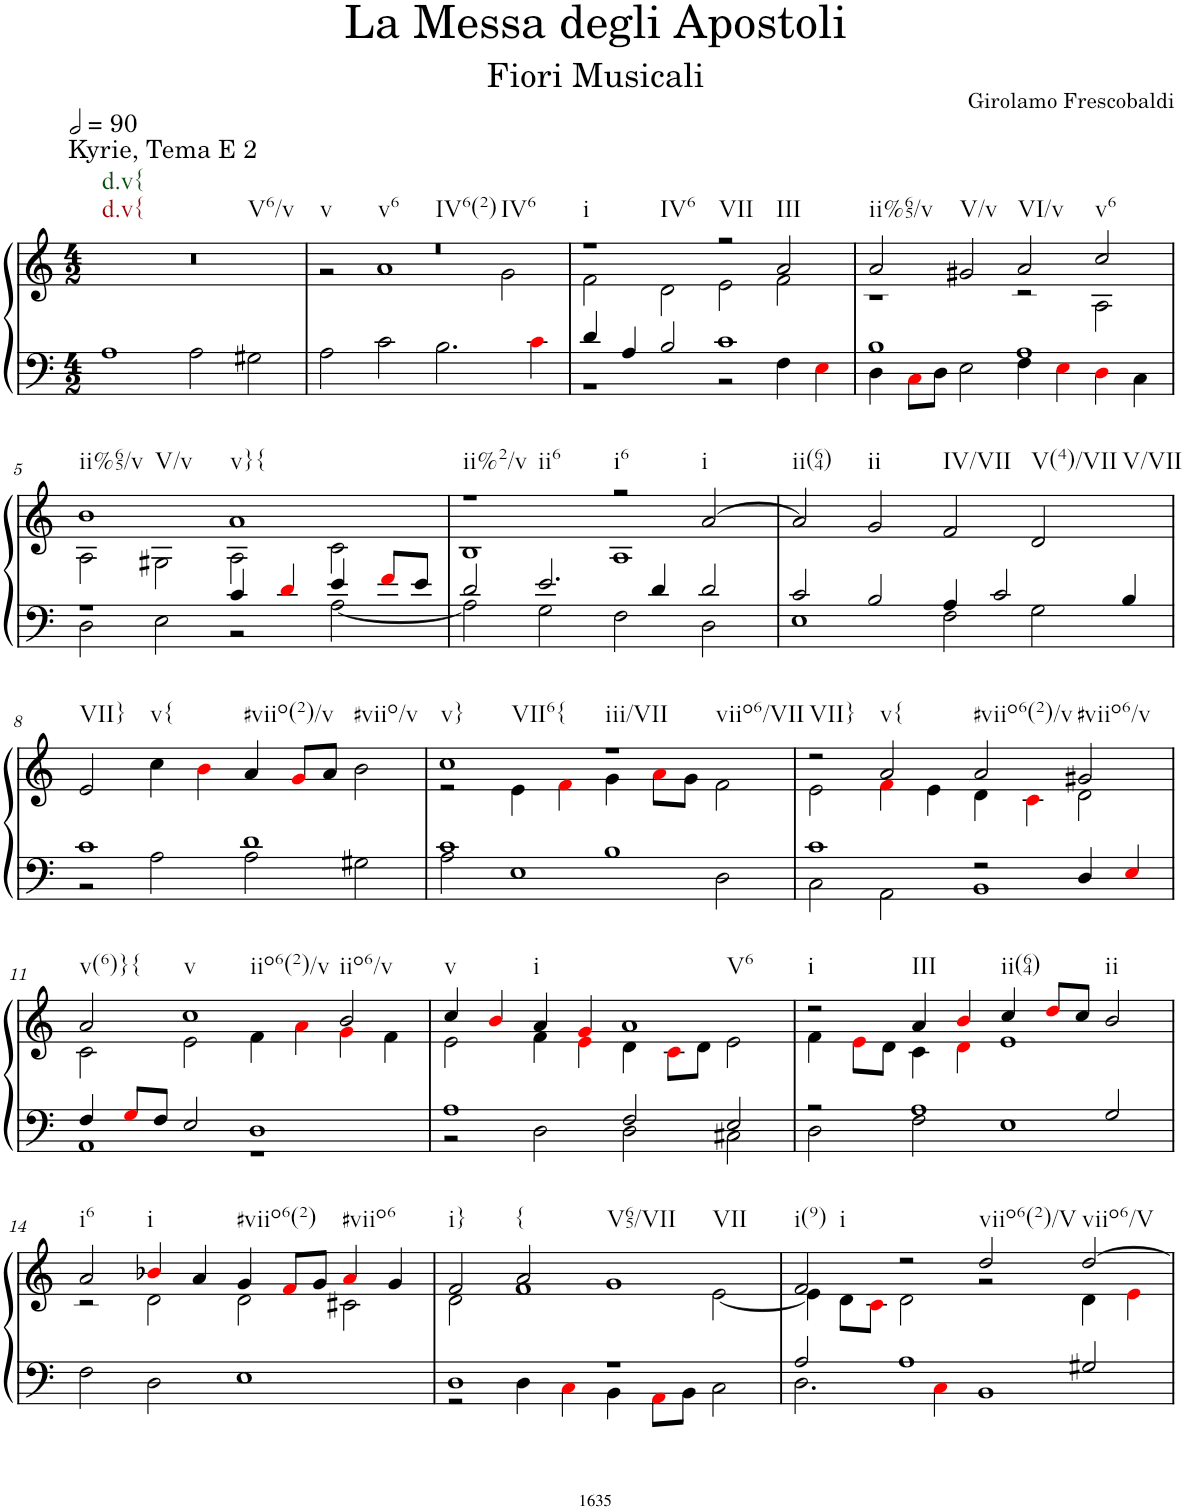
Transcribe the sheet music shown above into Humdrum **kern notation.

**kern	**kern
*part1	*part1
*staff2	*staff1
*I"Organ	*
*I'Org.	*
*clefF4	*clefG2
*k[]	*k[]
*M4/2	*M4/2
*MM180	*MM180
=1	=1
!	!LO:TX:a:t=Kyrie, Tema E 2
!	!LO:TX:b:t=d.v{
!	!LO:TX:b:t=d.v{
!	!LO:TX:b:t=V6/v
1A	0r
2A\	.
2G#X\	.
=2	=2
*	*^
!	!LO:TX:b:t=v	!
!	!LO:TX:b:t=v6	!
!	!LO:TX:b:t=IV6(2)	!
!	!LO:TX:b:t=IV6	!
2A\	0r	2r
2c\	.	1a
2.B\	.	.
.	.	2g\
4ci\	.	.
=3	=3	=3
*^	*	*
!	!	!LO:TX:b:t=i	!
!	!	!LO:TX:b:t=IV6	!
4d/	1r	1r	2f\
4A/	.	.	.
2B/	.	.	2d\
!	!	!LO:TX:b:t=VII	!
1c	2r	2r	2e\
!	!	!LO:TX:b:t=III	!
.	4F\	2a/	2f\
.	4Ei\	.	.
=4	=4	=4	=4
!	!	!LO:TX:b:t=ii%65/v	!
1B	4D\	2a/	1r
.	8Ci\L	.	.
.	8D\J	.	.
!	!	!LO:TX:b:t=V/v	!
.	2E\	2g#X/	.
!	!	!LO:TX:b:t=VI/v	!
1A	4F\	2a/	2r
.	4Ei\	.	.
!	!	!LO:TX:b:t=v6	!
.	4Di\	2cc/	2A\
.	4C\	.	.
!!LO:LB:g=z	!!
=5	=5	=5	=5
!	!	!LO:TX:b:t=ii%65/v	!
!	!	!LO:TX:b:t=V/v	!
1r	2D\	1b	2A\
.	2E\	.	2G#X\
!	!	!LO:TX:b:t=v}{	!
4c/	2r	1a	2A\
4di/	.	.	.
4e/	[2A\	.	2c\
8fi/L	.	.	.
8e/J	.	.	.
=6	=6	=6	=6
!	!	!LO:TX:b:t=ii%2/v	!
!	!	!LO:TX:b:t=ii6	!
2d/	2A\]	1r	1B
2.e/	2G\	.	.
!	!	!LO:TX:b:t=i6	!
.	2F\	2r	1A
4d/	.	.	.
!	!	!LO:TX:b:t=i	!
2d/	2D\	[2a/	.
*	*	*v	*v
=7	=7	=7
!	!	!LO:TX:b:t=ii(64)
2c/	1E	2a/]
!	!	!LO:TX:b:t=ii
2B/	.	2g/
!	!	!LO:TX:b:t=IV/VII
4A/	2F\	2f/
2c/	.	.
!	!	!LO:TX:b:t=V(4)/VII
!	!	!LO:TX:b:t=V/VII
.	2G\	2d/
4B/	.	.
!!LO:LB:g=z
=8	=8	=8
!	!	!LO:TX:b:t=VII}
1c	2r	2e/
!	!	!LO:TX:b:t=v{
.	2A\	4cc\
.	.	4bi\
!	!	!LO:TX:b:t=#viio(2)/v
1d	2A\	4a/
.	.	8gi/L
.	.	8a/J
!	!	!LO:TX:b:t=#viio/v
.	2G#X\	2b\
=9	=9	=9
*	*	*^
!	!	!LO:TX:b:t=v}	!
!	!	!LO:TX:b:t=VII6{	!
1c	2A\	1cc	2r
.	1E	.	4e\
.	.	.	4fi\
!	!	!LO:TX:b:t=iii/VII	!
!	!	!LO:TX:b:t=viio6/VII	!
1B	.	1r	4g\
.	.	.	8ai\L
.	.	.	8g\J
.	2D\	.	2f\
=10	=10	=10	=10
!	!	!LO:TX:b:t=VII}	!
1c	2C\	2r	2e\
!	!	!LO:TX:b:t=v{	!
.	2AA\	2a/	4fi\
.	.	.	4e\
!	!	!LO:TX:b:t=#viio6(2)/v	!
2r	1BB	2a/	4d\
.	.	.	4ci\
!	!	!LO:TX:b:t=#viio6/v	!
4D/	.	2g#X/	2d\
4Ei/	.	.	.
!!LO:LB:g=z	!!
=11	=11	=11	=11
!	!	!LO:TX:b:t=v(6)}{	!
4F/	1AA	2a/	2c\
8Gi/L	.	.	.
8F/J	.	.	.
!	!	!LO:TX:b:t=v	!
!	!	!LO:TX:b:t=iio6(2)/v	!
2E/	.	1cc	2e\
1D	1r	.	4f\
.	.	.	4ai\
!	!	!LO:TX:b:t=iio6/v	!
.	.	2b/	4gi\
.	.	.	4f\
=12	=12	=12	=12
!	!	!LO:TX:b:t=v	!
1A	2r	4cc/	2e\
.	.	4bi/	.
!	!	!LO:TX:b:t=i	!
.	2D\	4a/	4f\
.	.	4gi/	4ei\
!	!	!LO:TX:b:t=V6	!
2F/	2D\	1a	4d\
.	.	.	8ci\L
.	.	.	8d\J
2E/	2C#X\	.	2e\
=13	=13	=13	=13
!	!	!LO:TX:b:t=i	!
2r	2D\	2r	4f\
.	.	.	8ei\L
.	.	.	8d\J
!	!	!LO:TX:b:t=III	!
1A	2F\	4a/	4c\
.	.	4bi/	4di\
!	!	!LO:TX:b:t=ii(64)	!
.	1E	4cc/	1e
.	.	8ddi/L	.
.	.	8cc/J	.
!	!	!LO:TX:b:t=ii	!
2G/	.	2b/	.
*v	*v	*	*
!!LO:LB:g=z	!!
=14	=14	=14
!	!LO:TX:b:t=i6	!
2F\	2a/	2r
!	!LO:TX:b:t=i	!
2D\	4b-Xi/	2d\
.	4a/	.
!	!LO:TX:b:t=#viio6(2)	!
1E	4g/	2d\
.	8fi/L	.
.	8g/J	.
!	!LO:TX:b:t=#viio6	!
.	4ai/	2c#X\
.	4g/	.
=15	=15	=15
*^	*	*
!	!	!LO:TX:b:t=i}	!
1D	2r	2f/	2d\
!	!	!LO:TX:b:t={	!
.	4D\	2a/	1f
.	4Ci\	.	.
!	!	!LO:TX:b:t=V65/VII	!
!	!	!LO:TX:b:t=VII	!
1r	4BB\	1g	.
.	8AAi\L	.	.
.	8BB\J	.	.
.	2C\	.	[2e\
=16	=16	=16	=16
!	!	!LO:TX:b:t=i(9)	!
!	!	!LO:TX:b:t=i	!
2A/	2.D\	2f/	4e\]
.	.	.	8d\L
.	.	.	8ci\J
1A	.	2r	2d\
.	4Ci\	.	.
!	!	!LO:TX:b:t=viio6(2)/V	!
.	1BB	2dd/	2r
!	!	!LO:TX:b:t=viio6/V	!
2G#X/	.	[2dd/	4d\
.	.	.	4ei\
*v	*v	*	*
*	*v	*v
=	=
*-	*-
